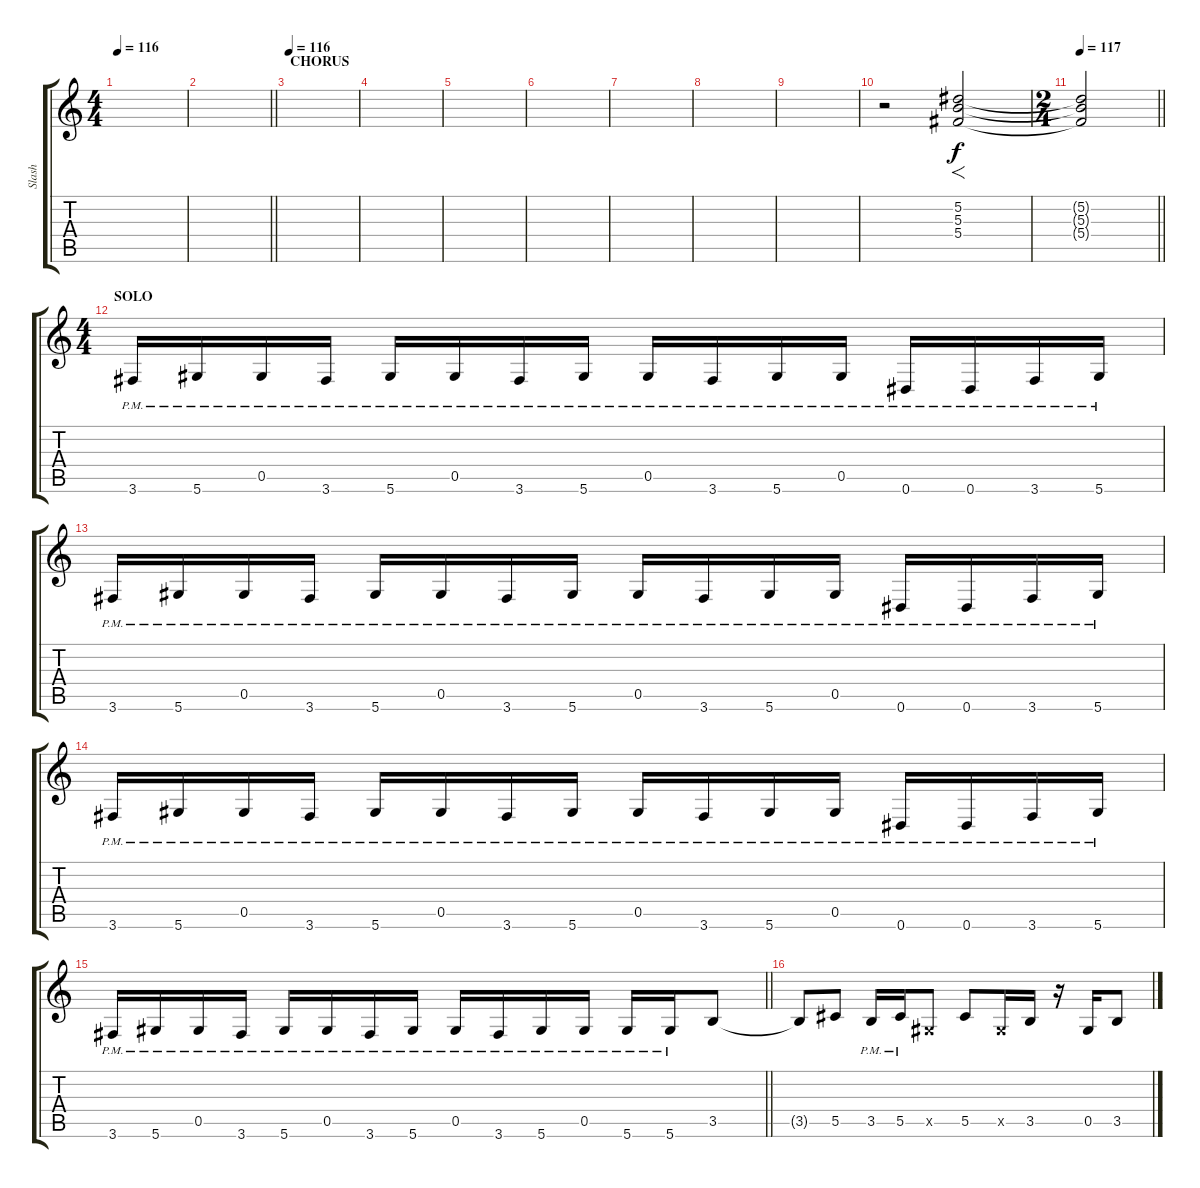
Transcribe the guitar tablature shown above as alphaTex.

\track ("Slash" "Slash") {instrument overdrivenguitar}
\staff {score tabs}
\tuning (Eb4 Bb3 Gb3 Db3 Ab2 Eb2) {hide}
\ts (4 4)
\tempo 116
\clef g2
\ks c
|
\barLineRight lightlight
|
\section ("" "CHORUS")
\tempo 116
|
|
|
|
|
|
|
r.2 (5.2 5.3 5.4).2{f} |
\ts (2 4)
\tempo 117
\barLineRight lightlight
(5.2{t} 5.3{t} 5.4{t}).2 |
\ts (4 4)
\section ("" "SOLO")
3.6{pm}.16{balance 16} 5.6{pm}.16 0.5{pm}.16 3.6{pm}.16 5.6{pm}.16 0.5{pm}.16 3.6{pm}.16 5.6{pm}.16 0.5{pm}.16 3.6{pm}.16 5.6{pm}.16 0.5{pm}.16 0.6{pm}.16 0.6{pm}.16 3.6{pm}.16 5.6{pm}.16 |
3.6{pm}.16 5.6{pm}.16 0.5{pm}.16 3.6{pm}.16 5.6{pm}.16 0.5{pm}.16 3.6{pm}.16 5.6{pm}.16 0.5{pm}.16 3.6{pm}.16 5.6{pm}.16 0.5{pm}.16 0.6{pm}.16 0.6{pm}.16 3.6{pm}.16 5.6{pm}.16 |
3.6{pm}.16 5.6{pm}.16 0.5{pm}.16 3.6{pm}.16 5.6{pm}.16 0.5{pm}.16 3.6{pm}.16 5.6{pm}.16 0.5{pm}.16 3.6{pm}.16 5.6{pm}.16 0.5{pm}.16 0.6{pm}.16 0.6{pm}.16 3.6{pm}.16 5.6{pm}.16 |
\barLineRight lightlight
3.6{pm}.16 5.6{pm}.16 0.5{pm}.16 3.6{pm}.16 5.6{pm}.16 0.5{pm}.16 3.6{pm}.16 5.6{pm}.16 0.5{pm}.16 3.6{pm}.16 5.6{pm}.16 0.5{pm}.16 5.6{pm}.16 5.6{pm}.16 3.5.8 |
3.5{t}.8 5.5.8 3.5{pm}.16 5.5{pm}.16 0.5{x}.8 5.5.8 0.5{x}.16 3.5.16 r.16 0.5.16 3.5.8
